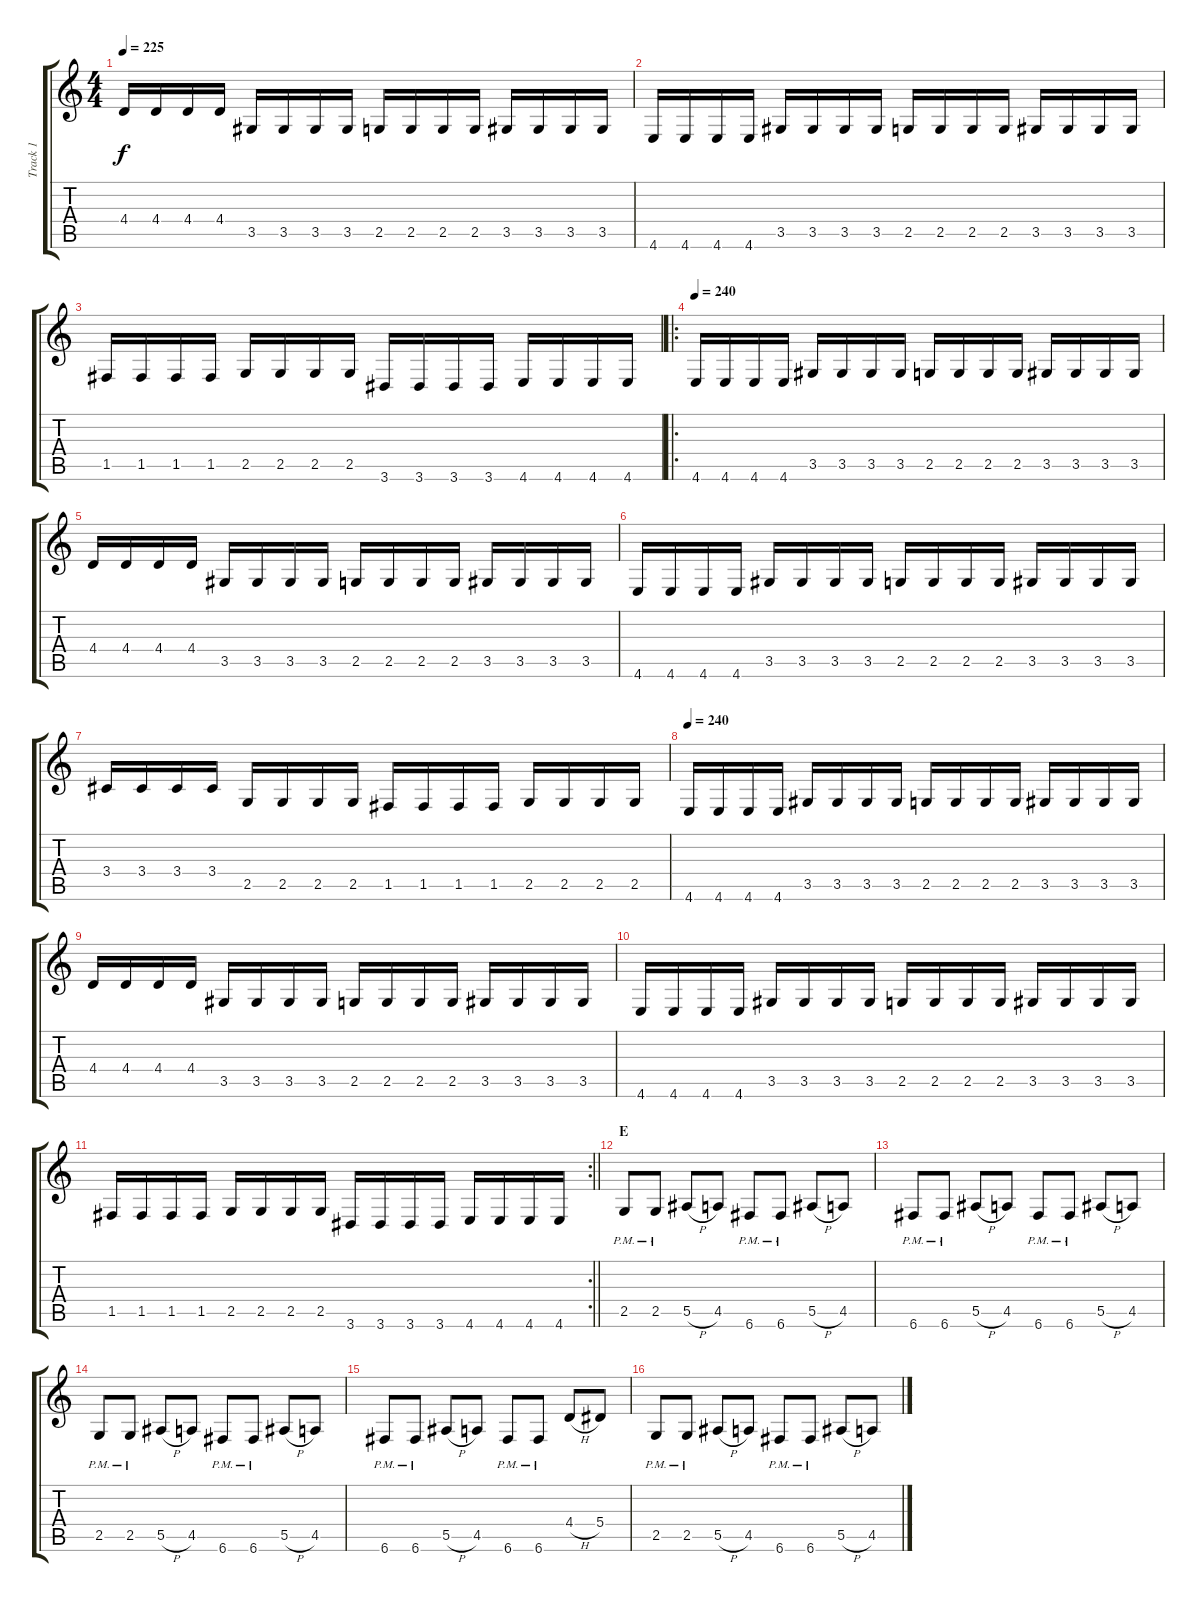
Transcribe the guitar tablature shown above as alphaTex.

\track ("Track 1" "Track 1") {instrument distortionguitar}
\staff {score tabs}
\tuning (C4 G3 Eb3 Bb2 F2 C2) {hide}
\ts (4 4)
\tempo 225
\clef g2
\ks c
4.4.16{dy f} 4.4.16 4.4.16 4.4.16 3.5.16 3.5.16 3.5.16 3.5.16 2.5.16 2.5.16 2.5.16 2.5.16 3.5.16 3.5.16 3.5.16 3.5.16 |
4.6.16 4.6.16 4.6.16 4.6.16 3.5.16 3.5.16 3.5.16 3.5.16 2.5.16 2.5.16 2.5.16 2.5.16 3.5.16 3.5.16 3.5.16 3.5.16 |
1.5.16 1.5.16 1.5.16 1.5.16 2.5.16 2.5.16 2.5.16 2.5.16 3.6.16 3.6.16 3.6.16 3.6.16 4.6.16 4.6.16 4.6.16 4.6.16 |
\ro
\tempo 240
4.6.16 4.6.16 4.6.16 4.6.16 3.5.16 3.5.16 3.5.16 3.5.16 2.5.16 2.5.16 2.5.16 2.5.16 3.5.16 3.5.16 3.5.16 3.5.16 |
4.4.16 4.4.16 4.4.16 4.4.16 3.5.16 3.5.16 3.5.16 3.5.16 2.5.16 2.5.16 2.5.16 2.5.16 3.5.16 3.5.16 3.5.16 3.5.16 |
4.6.16 4.6.16 4.6.16 4.6.16 3.5.16 3.5.16 3.5.16 3.5.16 2.5.16 2.5.16 2.5.16 2.5.16 3.5.16 3.5.16 3.5.16 3.5.16 |
3.4.16 3.4.16 3.4.16 3.4.16 2.5.16 2.5.16 2.5.16 2.5.16 1.5.16 1.5.16 1.5.16 1.5.16 2.5.16 2.5.16 2.5.16 2.5.16 |
\tempo 240
4.6.16 4.6.16 4.6.16 4.6.16 3.5.16 3.5.16 3.5.16 3.5.16 2.5.16 2.5.16 2.5.16 2.5.16 3.5.16 3.5.16 3.5.16 3.5.16 |
4.4.16 4.4.16 4.4.16 4.4.16 3.5.16 3.5.16 3.5.16 3.5.16 2.5.16 2.5.16 2.5.16 2.5.16 3.5.16 3.5.16 3.5.16 3.5.16 |
4.6.16 4.6.16 4.6.16 4.6.16 3.5.16 3.5.16 3.5.16 3.5.16 2.5.16 2.5.16 2.5.16 2.5.16 3.5.16 3.5.16 3.5.16 3.5.16 |
\rc 2
\barLineRight lightlight
1.5.16 1.5.16 1.5.16 1.5.16 2.5.16 2.5.16 2.5.16 2.5.16 3.6.16 3.6.16 3.6.16 3.6.16 4.6.16 4.6.16 4.6.16 4.6.16 |
\section ("" "E")
2.5{pm}.8 2.5{pm}.8 5.5{h}.8 4.5.8 6.6{pm}.8 6.6{pm}.8 5.5{h}.8 4.5.8 |
6.6{pm}.8 6.6{pm}.8 5.5{h}.8 4.5.8 6.6{pm}.8 6.6{pm}.8 5.5{h}.8 4.5.8 |
2.5{pm}.8 2.5{pm}.8 5.5{h}.8 4.5.8 6.6{pm}.8 6.6{pm}.8 5.5{h}.8 4.5.8 |
6.6{pm}.8 6.6{pm}.8 5.5{h}.8 4.5.8 6.6{pm}.8 6.6{pm}.8 4.4{h}.8 5.4.8 |
2.5{pm}.8 2.5{pm}.8 5.5{h}.8 4.5.8 6.6{pm}.8 6.6{pm}.8 5.5{h}.8 4.5.8
